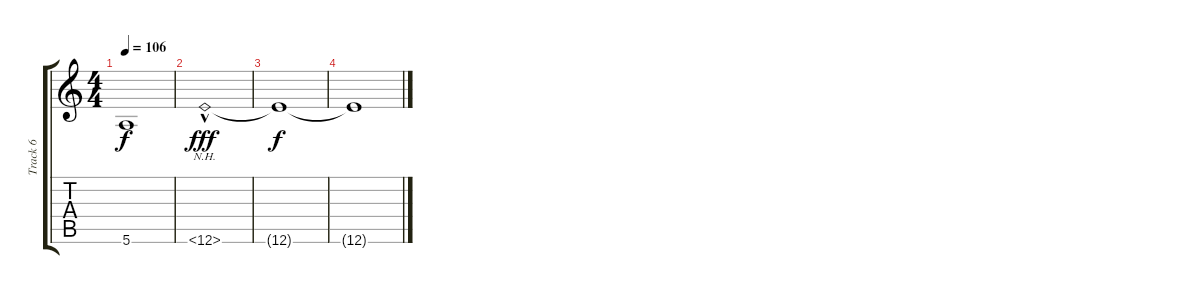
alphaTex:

\track ("Track 6" "Track 6") {instrument acousticguitarsteel}
\staff {score tabs}
\tuning (E4 B3 G3 D3 A2 E2) {hide}
\ts (4 4)
\tempo 106
\clef g2
\ks c
5.6{t}.1{dy f} |
12.6{nh hac}.1{dy fff} |
12.6{t}.1{dy f} |
12.6{t}.1
